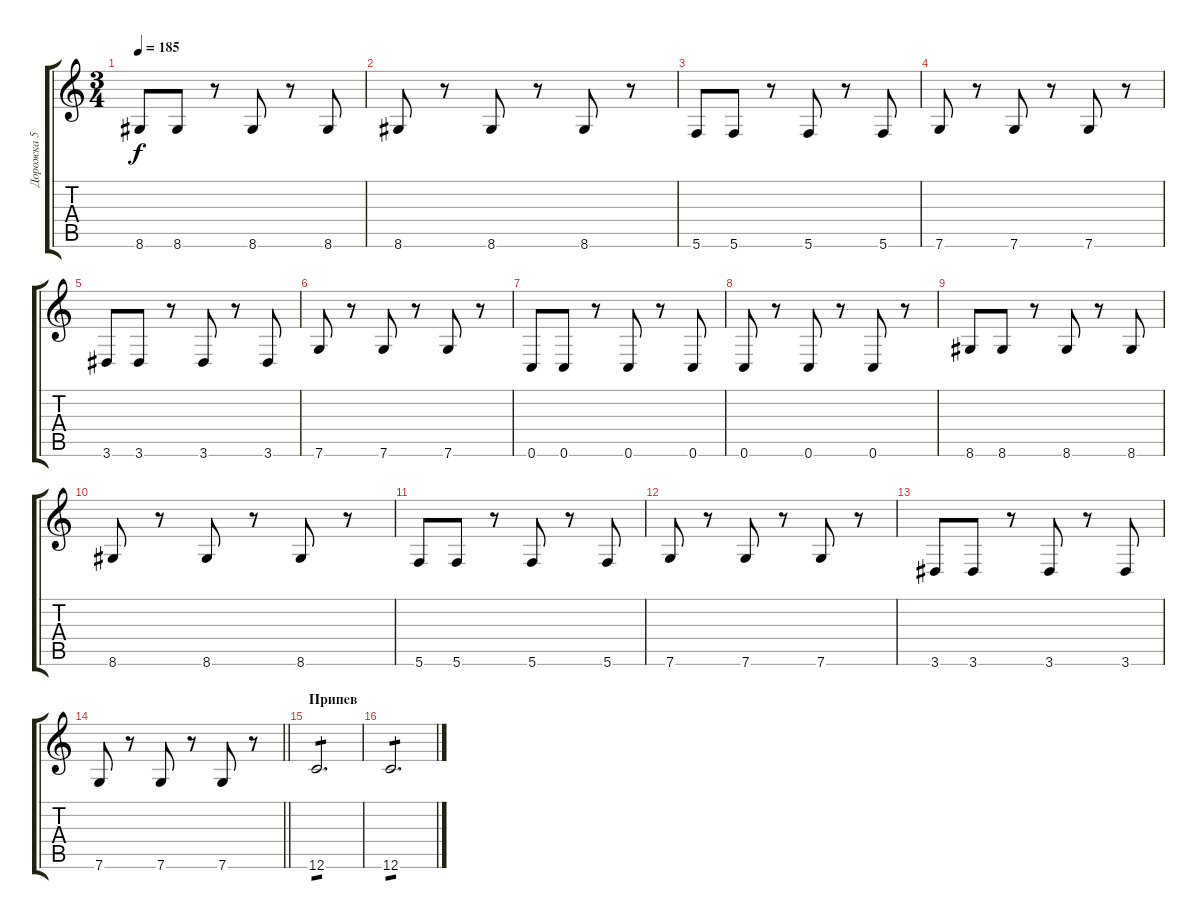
\track ("Дорожка 5" "Дорожка 5") {instrument electricbassfinger}
\staff {score tabs}
\tuning (D4 A3 F3 C3 G2 C2) {hide}
\ts (3 4)
\tempo 185
\clef g2
\ks c
8.6.8{dy f} 8.6.8 r.8 8.6.8 r.8 8.6.8 |
8.6.8 r.8 8.6.8 r.8 8.6.8 r.8 |
5.6.8 5.6.8 r.8 5.6.8 r.8 5.6.8 |
7.6.8 r.8 7.6.8 r.8 7.6.8 r.8 |
3.6.8 3.6.8 r.8 3.6.8 r.8 3.6.8 |
7.6.8 r.8 7.6.8 r.8 7.6.8 r.8 |
0.6.8 0.6.8 r.8 0.6.8 r.8 0.6.8 |
0.6.8 r.8 0.6.8 r.8 0.6.8 r.8 |
8.6.8 8.6.8 r.8 8.6.8 r.8 8.6.8 |
8.6.8 r.8 8.6.8 r.8 8.6.8 r.8 |
5.6.8 5.6.8 r.8 5.6.8 r.8 5.6.8 |
7.6.8 r.8 7.6.8 r.8 7.6.8 r.8 |
3.6.8 3.6.8 r.8 3.6.8 r.8 3.6.8 |
\barLineRight lightlight
7.6.8 r.8 7.6.8 r.8 7.6.8 r.8 |
\section ("" "Припев")
12.6.2{d tp 1} |
12.6.2{d tp 1}
